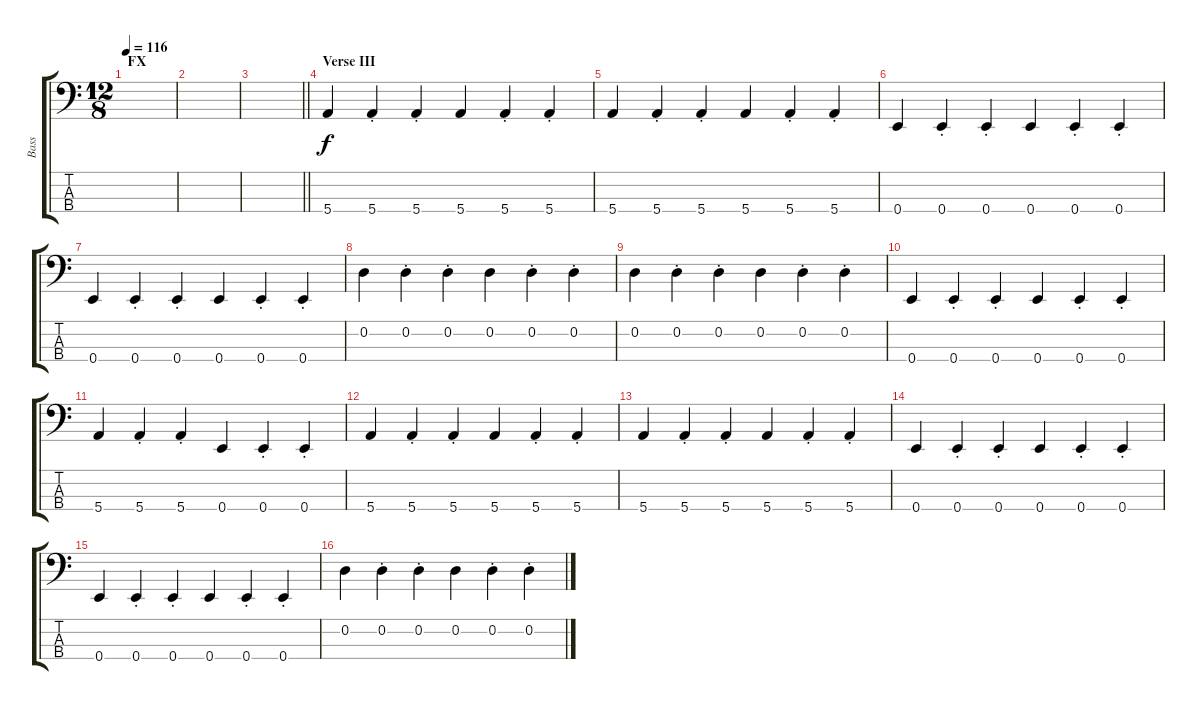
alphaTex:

\track ("Bass" "Bass") {instrument electricbassfinger}
\staff {score tabs}
\tuning (G2 D2 A1 E1) {hide}
\ts (12 8)
\section ("" "FX")
\tempo 116
\clef f4
\ks c
|
|
\barLineRight lightlight
|
\section ("" "Verse III")
5.4.4 5.4{st}.4 5.4{st}.4 5.4.4 5.4{st}.4 5.4{st}.4 |
5.4.4 5.4{st}.4 5.4{st}.4 5.4.4 5.4{st}.4 5.4{st}.4 |
0.4.4 0.4{st}.4 0.4{st}.4 0.4.4 0.4{st}.4 0.4{st}.4 |
0.4.4 0.4{st}.4 0.4{st}.4 0.4.4 0.4{st}.4 0.4{st}.4 |
0.2.4 0.2{st}.4 0.2{st}.4 0.2.4 0.2{st}.4 0.2{st}.4 |
0.2.4 0.2{st}.4 0.2{st}.4 0.2.4 0.2{st}.4 0.2{st}.4 |
0.4.4 0.4{st}.4 0.4{st}.4 0.4.4 0.4{st}.4 0.4{st}.4 |
5.4.4 5.4{st}.4 5.4{st}.4 0.4.4 0.4{st}.4 0.4{st}.4 |
5.4.4 5.4{st}.4 5.4{st}.4 5.4.4 5.4{st}.4 5.4{st}.4 |
5.4.4 5.4{st}.4 5.4{st}.4 5.4.4 5.4{st}.4 5.4{st}.4 |
0.4.4 0.4{st}.4 0.4{st}.4 0.4.4 0.4{st}.4 0.4{st}.4 |
0.4.4 0.4{st}.4 0.4{st}.4 0.4.4 0.4{st}.4 0.4{st}.4 |
0.2.4 0.2{st}.4 0.2{st}.4 0.2.4 0.2{st}.4 0.2{st}.4
